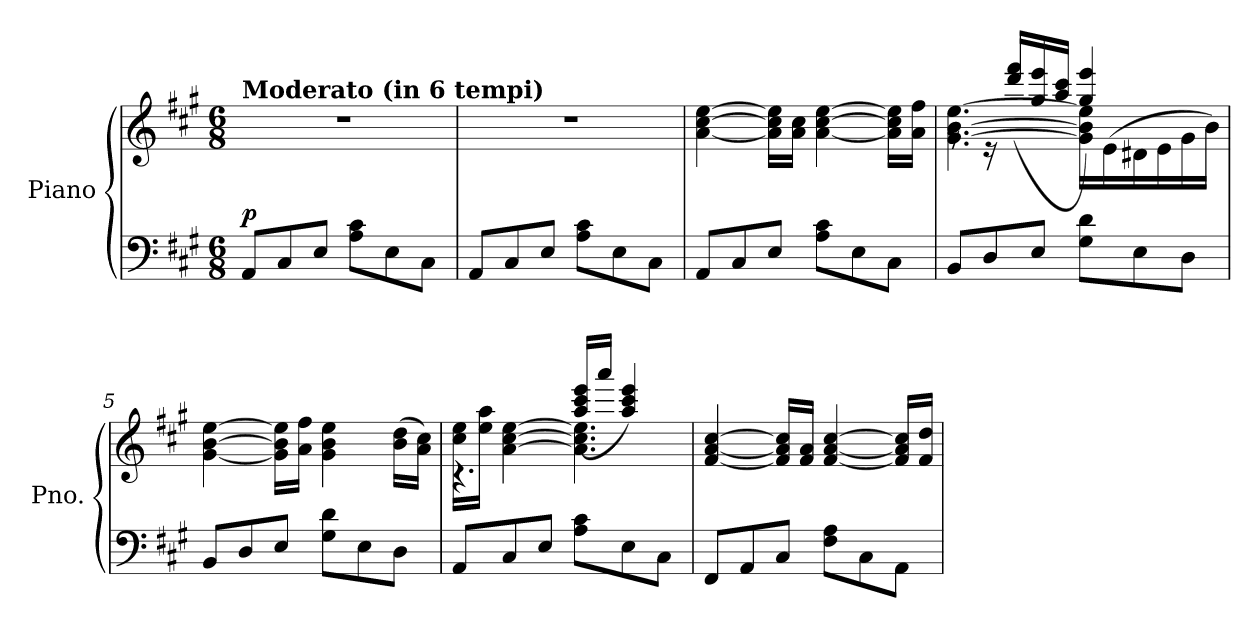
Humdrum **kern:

**kern	**kern	**dynam
*part1	*part1	*part1
*staff2	*staff1	*staff1/2
*I"Piano	*	*
*I'Pno.	*	*
*clefF4	*clefG2	*
*k[f#c#g#]	*k[f#c#g#]	*
*M6/8	*M6/8	*
=1	=1	=1
!	!LO:TX:a:B:t=Moderato (in 6 tempi)	!
!	!	!LO:DY:a=2
8AA/L	2.r	p
8C#/	.	.
8E/J	.	.
8A\ 8c#\L	.	.
8E\	.	.
8C#\J	.	.
=2	=2	=2
8AA/L	2.r	.
8C#/	.	.
8E/J	.	.
8A\ 8c#\L	.	.
8E\	.	.
8C#\J	.	.
=3	=3	=3
8AA/L	[4a\ [4cc#\ [4ee\	.
8C#/	.	.
8E/J	16a\] 16cc#\] 16ee\]LL	.
.	16a\ 16cc#\JJ	.
!	!	!LO:DY:a=2
8A\ 8c#\L	[4a\ [4cc#\ [4ee\	other-dynamics
8E\	.	.
8C#\J	16a\] 16cc#\] 16ee\]LL	.
.	16a\ 16ff#\JJ	.
=4	=4	=4
*	*^	*
8BB/L	[4.g#\ [4.b\ [4.ee\	8rg	.
8D/	.	16re	.
.	.	(>16ddd/ 16fff#/LL	.
8E/J	.	16gg#/ 16eee/	.
.	.	16aa/ 16ccc#/JJ	.
8G#\ 8d\L	16g#\] 16b\] 16ee\]LL	4gg#/ 4eee/)	.
.	(>16e\	.	.
8E\	16d#X\	.	.
.	16e\	.	.
8D\J	16g#\	8ryy	.
.	16b\JJ)	.	.
*	*v	*v	*
=5	=5	=5
8BB/L	[4g#\ [4b\ [4ee\	.
8D/	.	.
8E/J	16g#\] 16b\] 16ee\]LL	.
.	16a\ 16ff#\JJ	.
8G#\ 8d\L	4g#\ 4b\ 4ee\	.
8E\	.	.
8D\J	(>16b\ 16dd\LL	.
.	16a\ 16cc#\JJ)	.
!!LO:LB:g=z
=6	=6	=6
*	*^	*
8AA/L	16cc#\ 16ee\LL	4.r	.
.	16ee\ 16aa\JJ	.	.
8C#/	[4a\ [4cc#\ [4ee\	.	.
8E/J	.	.	.
8A\ 8c#\L	4.a\] 4.cc#\] 4.ee\]	(>16aa/ 16ccc#/ 16eee/LL	.
.	.	16aaa/JJ	.
8E\	.	4aa/ 4ccc#/ 4eee/)	.
8C#\J	.	.	.
*	*v	*v	*
=7	=7	=7
8FF#/L	[4f#/ [4a/ [4cc#/	.
8AA/	.	.
8C#/J	16f#/] 16a/] 16cc#/]LL	.
.	16f#/ 16a/JJ	.
8F#\ 8A\L	[4f#/ [4a/ [4cc#/	.
8C#\	.	.
8AA\J	16f#/] 16a/] 16cc#/]LL	.
.	16f#/ 16dd/JJ	.
=	=	=
*-	*-	*-
